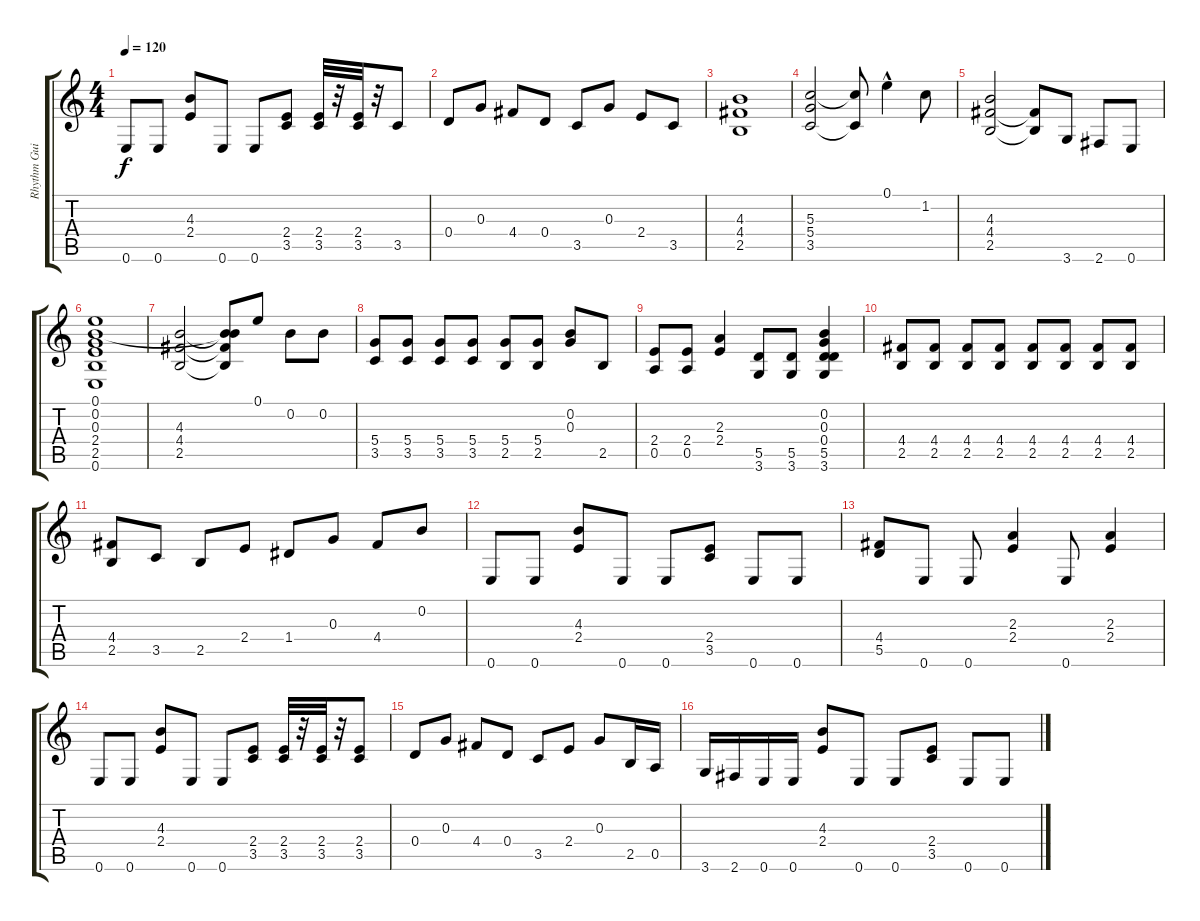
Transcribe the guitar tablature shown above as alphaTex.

\track ("Rhythm Guitar" "Rhythm Gui") {instrument distortionguitar}
\staff {score tabs}
\tuning (E4 B3 G3 D3 A2 E2) {hide}
\ts (4 4)
\tempo 120
\clef g2
\ks c
0.6.8{dy f} 0.6.8 (4.3 2.4).8 0.6.8 0.6.8 (2.4 3.5).8 (2.4 3.5).32 r.32 (2.4 3.5).32 r.32 3.5.8 |
0.4.8 0.3.8 4.4.8 0.4.8 3.5.8 0.3.8 2.4.8 3.5.8 |
(4.3 4.4 2.5).1 |
(5.3 5.4 3.5).2 (5.3{t} 3.5{t}).8 0.1{hac}.4 1.2.8 |
(4.3 4.4 2.5).2 (4.4{t} 2.5{t}).8 3.6.8 2.6.8 0.6.8 |
(0.1 0.2 0.3 2.4 2.5 0.6).1 |
(4.3 4.4 2.5).2 (0.2{t} 4.3{t} 4.4{t} 2.5{t}).8 0.1.8 0.2.8 0.2.8 |
(5.4 3.5).8 (5.4 3.5).8 (5.4 3.5).8 (5.4 3.5).8 (5.4 2.5).8 (5.4 2.5).8 (0.2 0.3).8 2.5.8 |
(2.4 0.5).8 (2.4 0.5).8 (2.3 2.4).4 (5.5 3.6).8 (5.5 3.6).8 (0.2 0.3 0.4 5.5 3.6).4 |
(4.4 2.5).8 (4.4 2.5).8 (4.4 2.5).8 (4.4 2.5).8 (4.4 2.5).8 (4.4 2.5).8 (4.4 2.5).8 (4.4 2.5).8 |
(4.4 2.5).8 3.5.8 2.5.8 2.4.8 1.4.8 0.3.8 4.4.8 0.2.8 |
0.6.8 0.6.8 (4.3 2.4).8 0.6.8 0.6.8 (2.4 3.5).8 0.6.8 0.6.8 |
(4.4 5.5).8 0.6.8 0.6.8 (2.3 2.4).4 0.6.8 (2.3 2.4).4 |
0.6.8 0.6.8 (4.3 2.4).8 0.6.8 0.6.8 (2.4 3.5).8 (2.4 3.5).32 r.32 (2.4 3.5).32 r.32 (2.4 3.5).8 |
0.4.8 0.3.8 4.4.8 0.4.8 3.5.8 2.4.8 0.3.8 2.5.16 0.5.16 |
3.6.16 2.6.16 0.6.16 0.6.16 (4.3 2.4).8 0.6.8 0.6.8 (2.4 3.5).8 0.6.8 0.6.8
